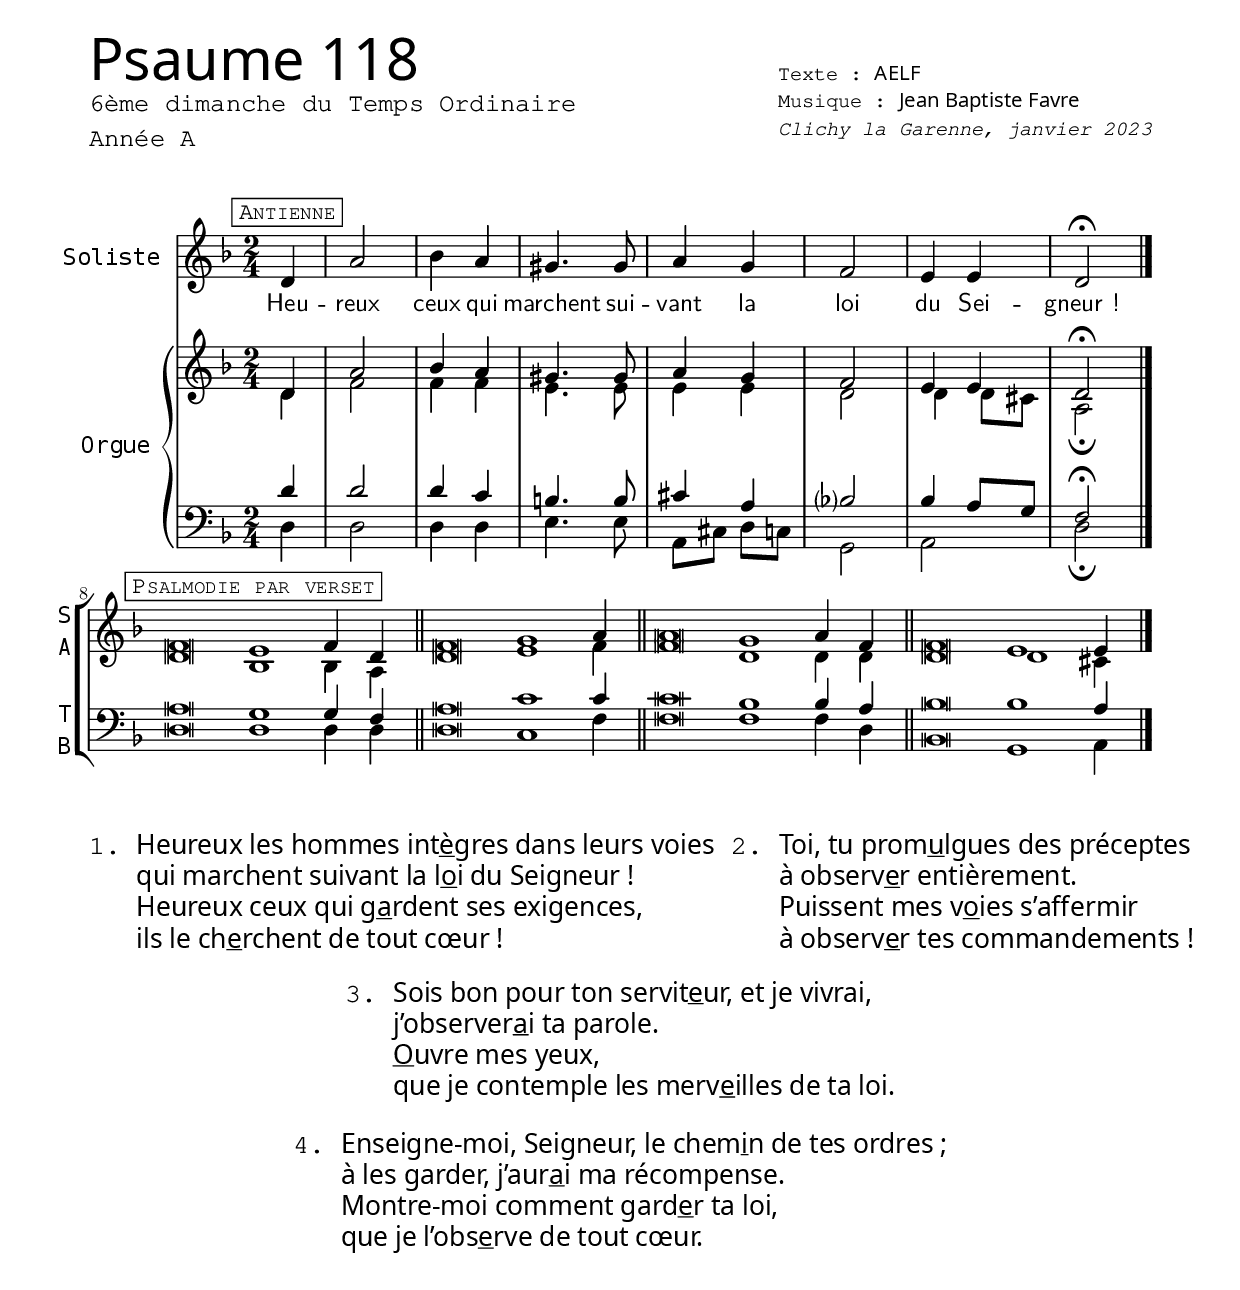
\version "2.18.2"
\language "english"
\include "../libs/commonFunctions.ily"

tempoVerseRallentando = {
  \set Score.tempoHideNote = ##t
  \tempo 4=60
}
tempoVerseAcelerando = {
  \set Score.tempoHideNote = ##t
  \tempo 2=120
}

scoreHeader = \header {
  title = "Psaume 118"
  subtitle = \markup { \column{"6ème dimanche du Temps Ordinaire" "Année A"}}
  composer = "Jean Baptiste Favre"
  poet = "AELF"
  date = "Clichy la Garenne, janvier 2023"
}

global = {
  \key d \minor
  \time 2/4
}

%%%%%%%%%%%%%%%%%%%%%%%%%%%%%%
%%%%%%%%%% Antiphon %%%%%%%%%%
%%%%%%%%%%%%%%%%%%%%%%%%%%%%%%

antiphonRythm = {
  \autoBeamOff
 \partial 4 s4 s2*7 \bar "|." \break
}
antiphonMusicSoprano = \relative c' {
  \markCustom "Antienne"
  d4 a'2 bf4 a gs4. gs8 a4 g f2 e4 e d2
  }

antiphonMusicAlto = \relative c' {
  d4 f2 f4 f e4. e8 e4 e d2 d4 d8 cs a2
  }

antiphonMusicTenor = \relative c' {
  d4 d2 d4 c b4. b8 cs4 a bf?2 bf4 a8 g f2
  }

antiphonMusicBass = \relative c {
  d4 d2 d4 d e4. e8 a,8 cs d c g2 a2 d2
  }

antiphonLyrics = \lyricmode {
  Heu -- reux ceux qui marchent sui -- vant la loi du Sei -- gneur&nbsp;!
  }

antiphonLyricsSoprano = \antiphonLyrics
antiphonLyricsAlto = {}
antiphonLyricsTenor = {}
antiphonLyricsBass = {}

%%%%%%%%%%%%%%%%%%%%%%%%%%%%%%%%%%%%%%%%%%%%%%
%%%%%%%%%%          Verses          %%%%%%%%%%
%%%%%%%%%%%%%%%%%%%%%%%%%%%%%%%%%%%%%%%%%%%%%%
verseStropheRythm = {
  \accidentalStyle forget
  \once \override Score.RehearsalMark.break-align-symbols = #'(clef)
  \markCustom "Psalmodie par verset" \cadenzaOn
  \tempoVerseAcelerando s\breve s1 \tempoVerseRallentando s4 s \bar "||"
  \tempoVerseAcelerando s\breve s1 \tempoVerseRallentando s4 \bar "||"
  \tempoVerseAcelerando s\breve s1 \tempoVerseRallentando s4 s \bar "||"
  \tempoVerseAcelerando s\breve s1 \tempoVerseRallentando s4 \bar "|." \break
}
verseStropheMusicSoprano = \relative c' {
  f\breve e1 f4 d4
  f\breve g1 a4
  a\breve g1 a4 f
  f\breve e1 e4
  }
verseStropheMusicAlto = \relative c' {
  d\breve bf1 bf4 a
  d\breve e1 f4
  f\breve d1 d4 d
  d\breve d1 cs4
  }

verseStropheMusicTenor = \relative c' {
  a\breve g1 g4 f
  a\breve c1 c4
  c\breve bf1 bf4 a4
  bf\breve bf1 a4
  }

verseStropheMusicBass = \relative c {
  d\breve d1 d4 d
  d\breve c1 f4
  f\breve f1 f4 d
  bf\breve g1 a4
  }

verseLyrics = \markuplist {
  \override #'(font-family . sans)
  \override #'(font-size . 1.3)
  \column {
    \fill-line {
      \left-column{
        \concat { \typewriter "1. " "Heureux les hommes int" \underline è "gres dans leurs voies"}
        \concat { \typewriter "   " "qui marchent suivant la l" \underline o "i du Seigneur&nbsp;!"}
        \concat { \typewriter "   " "Heureux ceux qui g" \underline a "rdent ses exigences,"}
        \concat { \typewriter "   " "ils le ch" \underline e "rchent de tout cœur&nbsp;!"}
      }
      \hspace #10
      \left-column{
        \concat { \typewriter "2. " "Toi, tu prom" \underline u "lgues des préceptes"}
        \concat { \typewriter "   " "à observ" \underline e "r entièrement."}
        \concat { \typewriter "   " "Puissent mes v" \underline o "ies s’affermir"}
        \concat { \typewriter "   " "à observ" \underline e "r tes commandements&nbsp;!"}
      }
    }
    \vspace #1
    \fill-line {
      \left-column{
        \concat { \typewriter "3. " "Sois bon pour ton servit" \underline e "ur, et je vivrai,"}
        \concat { \typewriter "   " "j’observer" \underline a "i ta parole."}
        \concat { \typewriter "   " \underline O "uvre mes yeux,"}
        \concat { \typewriter "   " "que je contemple les merv" \underline e "illes de ta loi."}
      }
    }
    \vspace #1
    \fill-line {
      \left-column{
        \concat { \typewriter "4. " "Enseigne-moi, Seigneur, le chem" \underline i "n de tes ordres&nbsp;;"}
        \concat { \typewriter "   " "à les garder, j’aur" \underline a "i ma récompense."}
        \concat { \typewriter "   " "Montre-moi comment gard" \underline e "r ta loi,"}
        \concat { \typewriter "   " "que je l’obs" \underline e "rve de tout cœur."}
      }
    }
  }
}

%%%%%%%%%%%%%%%%%%%%%%%%%%%%%%%%%%%%%%%%%%%%%%%%%%%%%%%%%%%%%%%%%%%%%
%%%%%%%%%%%%%%%%%%%          Draw score          %%%%%%%%%%%%%%%%%%%%
%%%%%%%%%%%%%%%%%%%%%%%%%%%%%%%%%%%%%%%%%%%%%%%%%%%%%%%%%%%%%%%%%%%%%
% Load Piano settings & layout
partition = {
  <<
    % Antienne à 4 voix mixtes
    %\include "../libs/layouts/commonAntiphonFourVoices.ily"
    \new ChoirStaff = "Antophon4Voices" <<
      \new Staff = "AntiphonSopranoStaff" <<
        \once \override Staff.VerticalAxisGroup.remove-first = ##t
        \set Staff.instrumentName = "Soliste"
        \clef "treble"
        \new Dynamics \antiphonRythm
        \new Voice = "antiphonSoprano" { \global \antiphonMusicSoprano\fermata}
        \new Lyrics \lyricsto "antiphonSoprano" { \antiphonLyricsSoprano }
      >>
      %{\new Staff = "AntiphonAltoStaff" <<
        \once \override Staff.VerticalAxisGroup.remove-first = ##t
        \set Staff.instrumentName = "Alto"
        \clef "treble"
        \new Dynamics \antiphonRythm
        \new Voice = "antiphonAlto" { \global \antiphonMusicAlto\fermata }
        \new Lyrics \lyricsto "antiphonAlto" { \antiphonLyricsAlto }
      >>
      \new Staff = "AntiphonTenorStaff" <<
        \once \override Staff.VerticalAxisGroup.remove-first = ##t
        \set Staff.instrumentName = "Ténor"
        \clef "treble_8"
        \new Dynamics \antiphonRythm
        \new Voice = "antiphonTenor" { \global \antiphonMusicTenor\fermata }
        \new Lyrics \lyricsto "antiphonTenor" { \antiphonLyricsTenor }
      >>
      \new Staff  = "AntiphonBassStaff" <<
        \once \override Staff.VerticalAxisGroup.remove-first = ##t
        \set Staff.instrumentName = "Basse"
        \clef "bass"
        \new Dynamics \antiphonRythm
        \new Voice = "AntiphonBass" { \global \antiphonMusicBass\fermata }
        \new Lyrics \lyricsto "AntiphonBass" { \antiphonLyricsBass }
      >>%}
    >>
    %\include "../libs/layouts/commonPiano.ily"
    \new PianoStaff
    <<
      \set PianoStaff.instrumentName = #"Orgue"
      \new Staff <<
        \set Staff.printPartCombineTexts = ##f
        \once \override Staff.VerticalAxisGroup.remove-first = ##t
        \clef treble
        \new Voice = "soprani" {\global \voiceOne \antiphonMusicSoprano\fermata }
        \new Voice = "alti" {\global \voiceTwo \antiphonMusicAlto\fermata }
      >>
      \new Staff <<
        \set Staff.printPartCombineTexts = ##f
        \once \override Staff.VerticalAxisGroup.remove-first = ##t
        \clef bass
        \new Voice = "tenors" {\global \voiceThree \antiphonMusicTenor\fermata }
        \new Voice = "bass" {\global \voiceFour \antiphonMusicBass\fermata }
      >>
    >>
    % Psalmodie à 4 voix mixtes
    %\include "../libs/layouts/commonVerseFourVoices.ily"
    \new ChoirStaff = "versePsalmody"
    <<
      \new Staff = "verseSopranoAlto" <<
        \set Staff.shortInstrumentName = \markup { \right-column { "S" "A" } }
        \once \override Staff.VerticalAxisGroup.remove-first = ##t
        \global
        \clef treble
        \new Dynamics {\silence \antiphonMusicSoprano \verseStropheRythm}
        \new Voice = "verseSoprano" << \voiceOne {\silence \antiphonMusicSoprano \cadenzaOn \voiceOne \verseStropheMusicSoprano } >>
        \new Voice = "verseAlto" << \voiceTwo {\silence \antiphonMusicSoprano \cadenzaOn \voiceTwo \verseStropheMusicAlto } >>
      >>
      \new Staff = "verseTenorBass" <<
        \set Staff.shortInstrumentName = \markup { \right-column { "T" "B" } }
        \once \override Staff.VerticalAxisGroup.remove-first = ##t
        \global
        \clef bass
        \new Dynamics {\silence \antiphonMusicSoprano \verseStropheRythm}
        \new Voice = "verseTenor" << \voiceOne {\silence \antiphonMusicSoprano \cadenzaOn \voiceOne \verseStropheMusicTenor } >>
        \new Voice = "verseBass" << \voiceTwo {\silence \antiphonMusicSoprano \cadenzaOn \voiceTwo \verseStropheMusicBass } >>
      >>
    >>
  >>
}
%%%%%%%%%%%%% PARTITION VISUELLE %%%%%%%%%%%%%
% PDF output
\paper {
  top-margin = 1.5\cm
  bottom-margin = 1.5\cm
  left-margin = 1.5\cm
  right-margin = 1.5\cm
  markup-system-spacing = #'((basic-distance . 10)
     (minimum-distance . 10)
     (padding . 5)
     (stretchability . 5))
 system-system-spacing = #'((basic-distance . 5)
     (minimum-distance . 5)
     (padding . 1)
     (stretchability . 5))
  #(define fonts
    (set-global-fonts
     #:music "emmentaler"
     #:brace "emmentaler"
     #:roman "Latin Modern Roman"
     #:sans "Cantarell"
    ))
  #(include-special-characters)
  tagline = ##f
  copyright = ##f
  scoreTitleMarkup = \markup \columns {
    \fill-line {
      \column {
        \line {
          \left-column {
            \fontsize #8 \sans \fromproperty #'header:title
            \fontsize #1 \typewriter \fromproperty #'header:subtitle
          }
        }
      }
      \column {
        \line {
          \fontsize #-1
          \left-column {
            \line { \concat { \typewriter "Texte&nbsp;: " \sans \fromproperty #'header:poet \bold " " } }
            \line { \concat { \typewriter "Musique&nbsp;: " \sans \fromproperty #'header:composer \bold " " } }
            \typewriter \italic \fromproperty #'header:date
          }
        }
      }
    }
  }
}

%#(set-global-staff-size 18)
\score {
  \partition
  \layout {
      ragged-last = ##f
      \context {
          \Staff
          \RemoveEmptyStaves
          \override NoteHead #'style = #'altdefault
          \override InstrumentName #'font-name = #"Monospace Regular"
      }
      \context {
          \PianoStaff
          \RemoveEmptyStaves
          \override NoteHead #'style = #'altdefault
          \override InstrumentName #'font-name = #"Monospace Regular"
      }
      \context {
          \ChoirStaff
          \RemoveEmptyStaves
          \override NoteHead #'style = #'altdefault
          \override InstrumentName #'font-name = #"Monospace Regular"
      }
      \override LyricText #'font-name = #"Latin Modern Sans"
      \override Score.RehearsalMark.font-family = #'typewriter
  }
  \scoreHeader
}
\verseLyrics

% Midi output
partitionStrophe = {
      \new PianoStaff = "antiphonMusic"
      <<
        \new Staff <<
          \global \clef treble
          \new Dynamics \antiphonRythm
          \new Voice = "antiphonMusicSoprano" \antiphonMusicSoprano
          \new Voice = "antiphonMusicAlto" \antiphonMusicAlto
        >>
        \new Staff <<
          \global \clef bass
          \new Dynamics \antiphonRythm
          \new Voice = "antiphonMusicTenor" \antiphonMusicTenor
          \new Voice = "antiphonMusicBass" \antiphonMusicBass
        >>
      >>
      \new ChoirStaff = "verseMusic"
      <<
        \new Staff = "verseMusicSA"
        <<
          \global
          \clef treble
          \new Dynamics {\verseStropheRythm}
          \new Voice = "verseMusicSoprano" \verseStropheMusicSoprano
          \new Voice = "verseMusicAlto" \verseStropheMusicAlto
        >>
        \new Staff = "verseMusicTB"
        <<
          \global
          \clef bass
          \new Dynamics {\verseStropheRythm}
          \new Voice = "verseMusicTenor" \verseStropheMusicTenor
          \new Voice = "verseMusicBass" \verseStropheMusicBass
        >>
      >>
    }
partitionVerset = {
      \new PianoStaff = "antiphonMusic"
      <<
        \new Staff <<
          \global \clef treble
          \new Dynamics \antiphonRythm
          \new Voice = "antiphonMusicSoprano" \antiphonMusicSoprano
          \new Voice = "antiphonMusicAlto" \antiphonMusicAlto
        >>
        \new Staff <<
          \global \clef bass
          \new Dynamics \antiphonRythm
          \new Voice = "antiphonMusicTenor" \antiphonMusicTenor
          \new Voice = "antiphonMusicBass" \antiphonMusicBass
        >>
      >>
      \new ChoirStaff = "verseMusic"
      <<
        \new Staff = "verseMusicSA"
        <<
          \global
          \clef treble
          \new Dynamics {\verseStropheRythm}
          \new Voice = "verseMusicSoprano" \verseStropheMusicSoprano
          \new Voice = "verseMusicAlto" \verseStropheMusicAlto
        >>
        \new Staff = "verseMusicTB"
        <<
          \global
          \clef bass
          \new Dynamics {\verseStropheRythm}
          \new Voice = "verseMusicTenor" \verseStropheMusicTenor
          \new Voice = "verseMusicBass" \verseStropheMusicBass
        >>
      >>
    }

\book {
\bookOutputSuffix "Verset"
\score {
  <<
    \keepWithTag #'audio \unfoldRepeats \partitionVerset
    \context Staff = "Soprano" {
      \set Score.midiMinimumVolume = #0.5
      \set Score.midiMaximumVolume = #0.7
      \set Staff.midiMinimumVolume = #0.8
      \set Staff.midiMaximumVolume = #1
    }
    \context Voice = "Soprano" {
      \set Score.midiMinimumVolume = #0.5
      \set Score.midiMaximumVolume = #0.7
      \set Staff.midiMinimumVolume = #0.8
      \set Staff.midiMaximumVolume = #1
    }
  >>
  \midi { \set midiMergeUnisons = ##t  \tempo 4. = 55}
}
}
\book {
\bookOutputSuffix "Strophe"
\score {
  <<
    \keepWithTag #'audio \unfoldRepeats \partitionStrophe
    \context Staff = "Soprano" {
      \set Score.midiMinimumVolume = #0.5
      \set Score.midiMaximumVolume = #0.7
      \set Staff.midiMinimumVolume = #0.8
      \set Staff.midiMaximumVolume = #1
    }
    \context Voice = "Soprano" {
      \set Score.midiMinimumVolume = #0.5
      \set Score.midiMaximumVolume = #0.7
      \set Staff.midiMinimumVolume = #0.8
      \set Staff.midiMaximumVolume = #1
    }
  >>
  \midi { \set midiMergeUnisons = ##t \tempo 4. = 55}
}
}